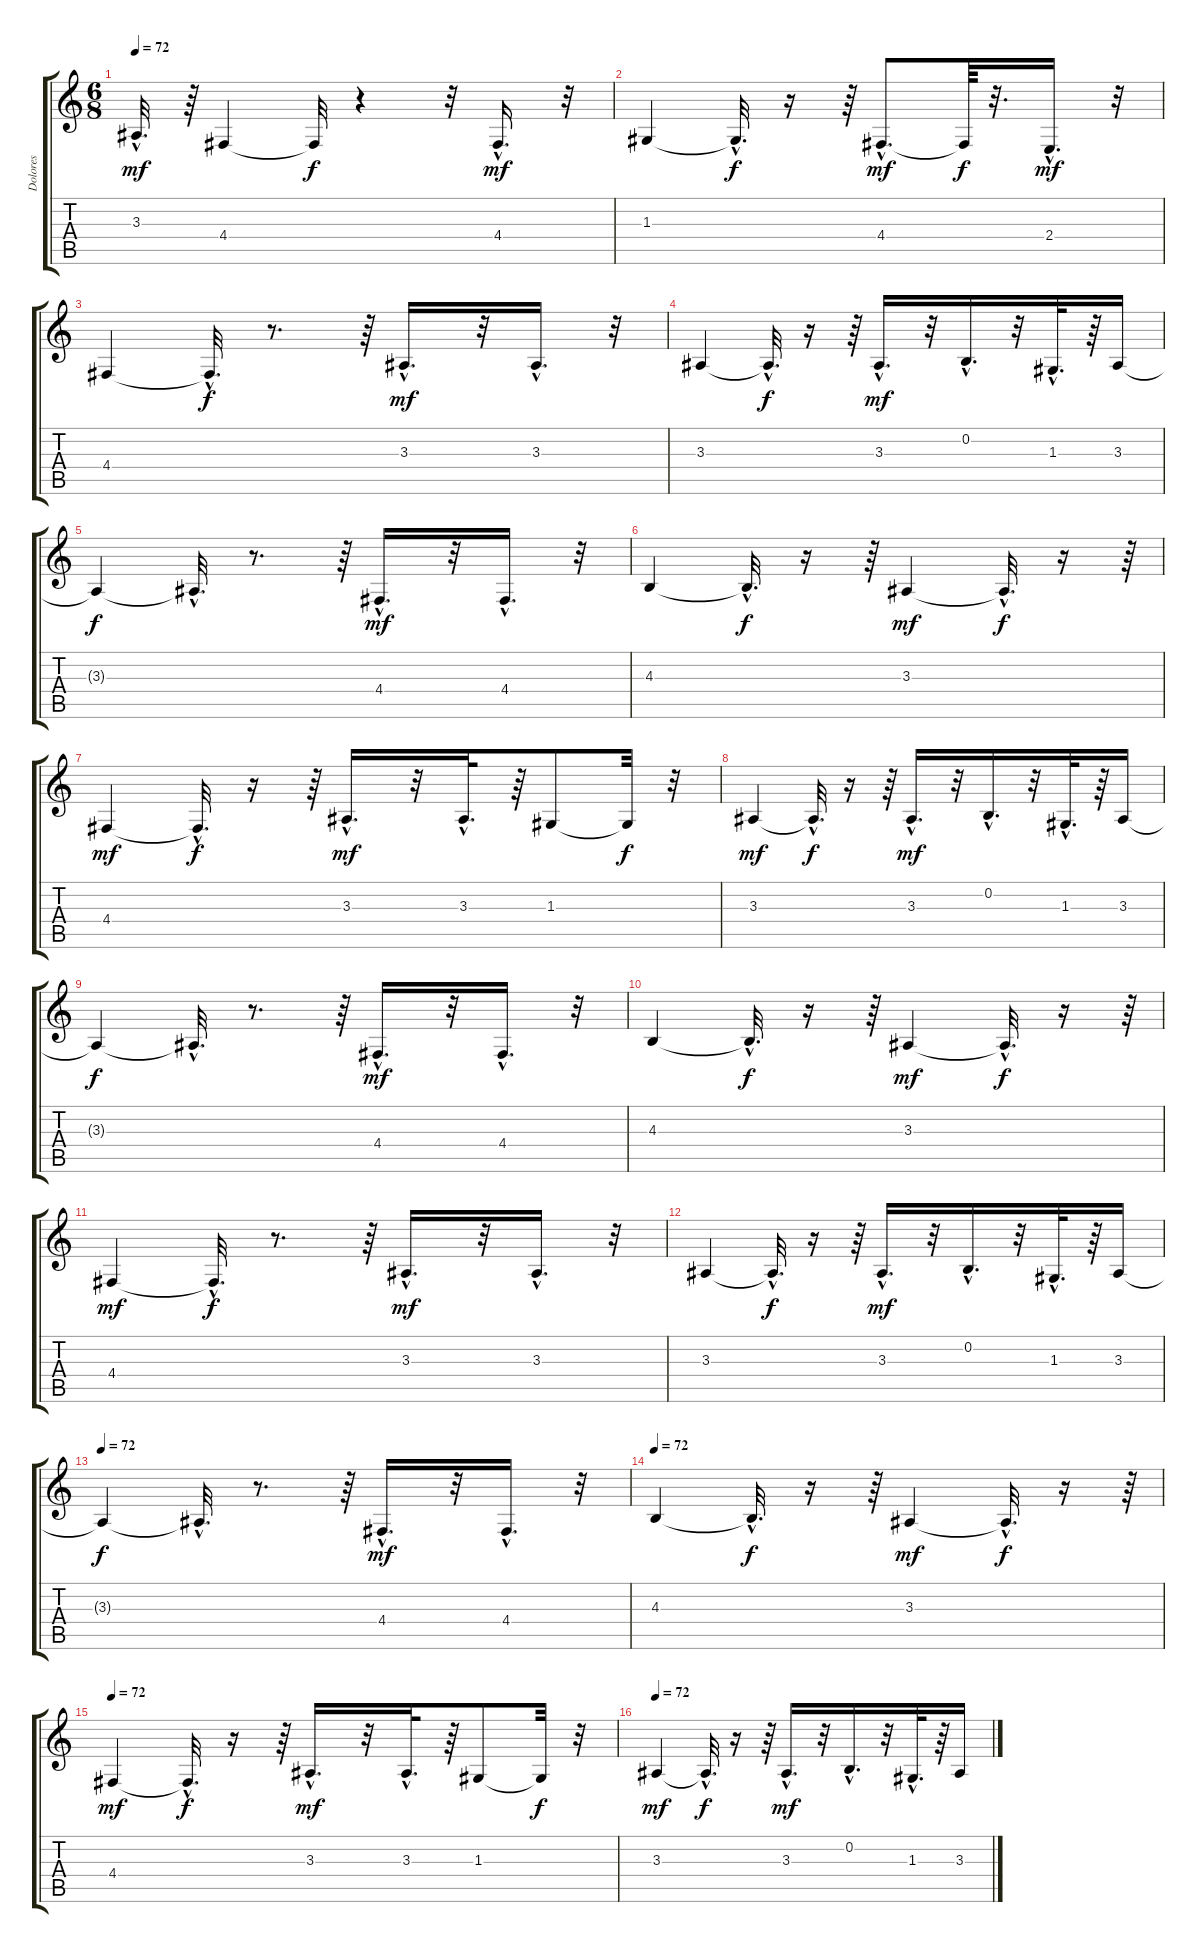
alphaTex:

\track ("Dolores" "Dolores") {instrument panflute}
\staff {score tabs}
\tuning (E4 B3 G3 D3 A2 E2) {hide}
\ts (6 8)
\tempo 72
\clef g2
\ks c
3.3{hac}.32{d dy mf} r.64 4.4.4 4.4{t}.32{dy f} r.4 r.32 4.4{hac}.16{d dy mf} r.32 |
1.3.4 1.3{hac t}.32{d dy f} r.16 r.64 4.4{hac}.8{d dy mf} 4.4{t}.64{dy f} r.32{d} 2.4{hac}.16{d dy mf} r.32 |
4.4.4 4.4{hac t}.32{d dy f} r.8{d} r.64 3.3{hac}.16{d dy mf} r.32 3.3{hac}.16{d} r.32 |
3.3.4 3.3{hac t}.32{d dy f} r.16 r.64 3.3{hac}.16{d dy mf} r.32 0.2{hac}.16{d} r.32 1.3{hac}.32{d} r.64 3.3.16 |
3.3{t}.4{dy f} 3.3{hac t}.32{d} r.8{d} r.64 4.4{hac}.16{d dy mf} r.32 4.4{hac}.16{d} r.32 |
4.3.4 4.3{hac t}.32{d dy f} r.16 r.64 3.3.4{dy mf} 3.3{hac t}.32{d dy f} r.16 r.64 |
4.4.4{dy mf} 4.4{hac t}.32{d dy f} r.16 r.64 3.3{hac}.16{d dy mf} r.32 3.3{hac}.32{d} r.64 1.3.8 1.3{t}.32{dy f} r.32 |
3.3.4{dy mf} 3.3{hac t}.32{d dy f} r.16 r.64 3.3{hac}.16{d dy mf} r.32 0.2{hac}.16{d} r.32 1.3{hac}.32{d} r.64 3.3.16 |
3.3{t}.4{dy f} 3.3{hac t}.32{d} r.8{d} r.64 4.4{hac}.16{d dy mf} r.32 4.4{hac}.16{d} r.32 |
4.3.4 4.3{hac t}.32{d dy f} r.16 r.64 3.3.4{dy mf} 3.3{hac t}.32{d dy f} r.16 r.64 |
4.4.4{dy mf} 4.4{hac t}.32{d dy f} r.8{d} r.64 3.3{hac}.16{d dy mf} r.32 3.3{hac}.16{d} r.32 |
3.3.4 3.3{hac t}.32{d dy f} r.16 r.64 3.3{hac}.16{d dy mf} r.32 0.2{hac}.16{d} r.32 1.3{hac}.32{d} r.64 3.3.16 |
\tempo 72
3.3{t}.4{dy f} 3.3{hac t}.32{d} r.8{d} r.64 4.4{hac}.16{d dy mf} r.32 4.4{hac}.16{d} r.32 |
\tempo 72
4.3.4 4.3{hac t}.32{d dy f} r.16 r.64 3.3.4{dy mf} 3.3{hac t}.32{d dy f} r.16 r.64 |
\tempo 72
4.4.4{dy mf} 4.4{hac t}.32{d dy f} r.16 r.64 3.3{hac}.16{d dy mf} r.32 3.3{hac}.32{d} r.64 1.3.8 1.3{t}.32{dy f} r.32 |
\tempo 72
3.3.4{dy mf} 3.3{hac t}.32{d dy f} r.16 r.64 3.3{hac}.16{d dy mf} r.32 0.2{hac}.16{d} r.32 1.3{hac}.32{d} r.64 3.3.16
